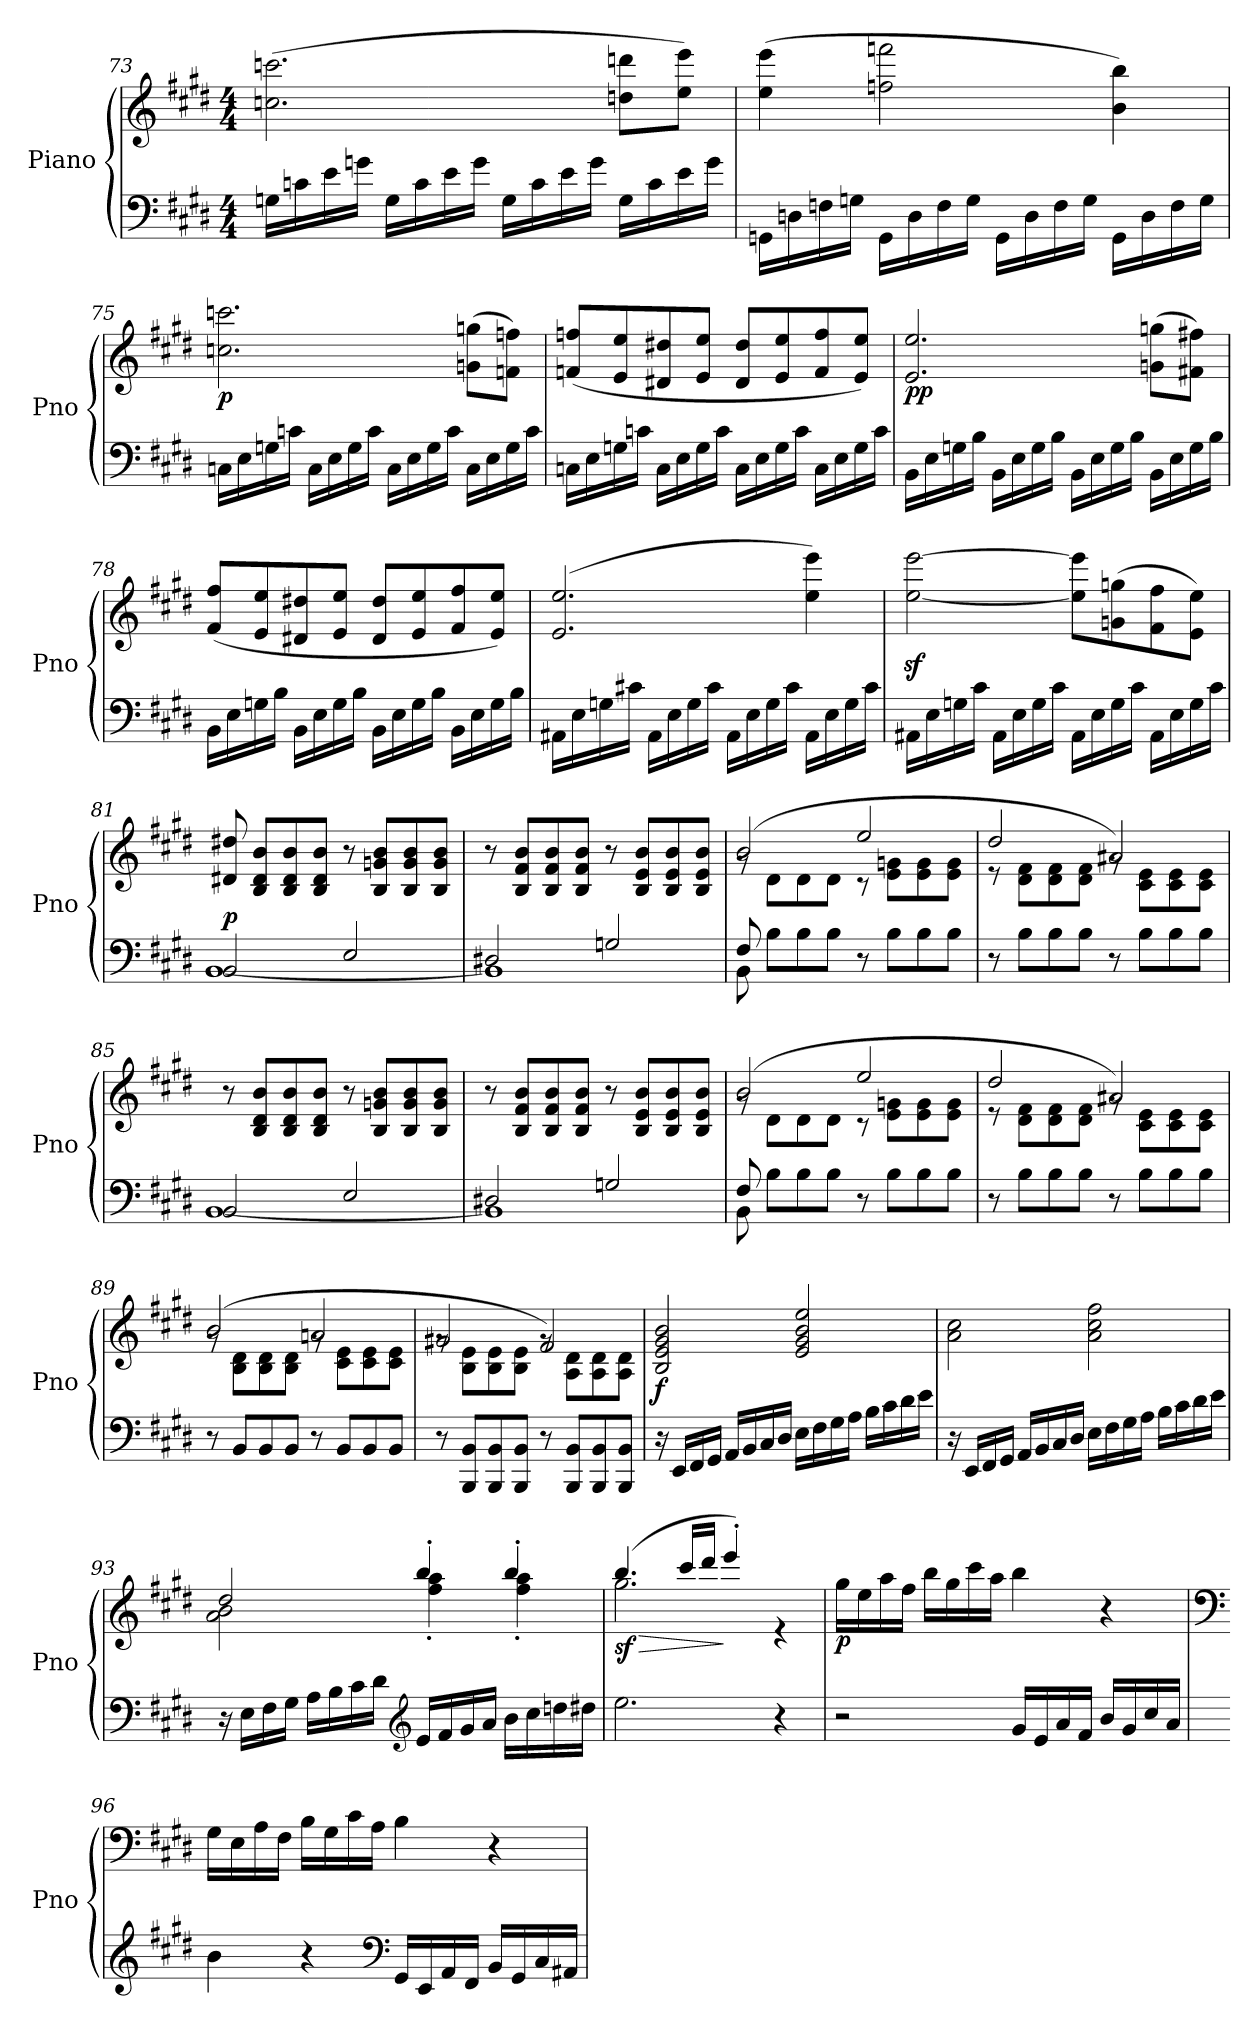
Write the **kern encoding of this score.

**kern	**kern	**dynam
*part1	*part1	*part1
*staff2	*staff1	*staff1/2
*I"Piano	*	*
*I'Pno	*	*
*clefF4	*clefG2	*
*k[f#c#g#d#]	*k[f#c#g#d#]	*
*M4/4	*M4/4	*
=73	=73	=73
16Gn\LL	(2.ccn\ 2.cccn\	.
16cn\	.	.
16e\	.	.
16gn\JJ	.	.
16G\LL	.	.
16c\	.	.
16e\	.	.
16g\JJ	.	.
16G\LL	.	.
16c\	.	.
16e\	.	.
16g\JJ	.	.
16G\LL	8ddn\ 8dddn\L	.
16c\	.	.
16e\	8ee\ 8eee\J)	.
16g\JJ	.	.
=74	=74	=74
16GGn\LL	(4ee\ 4eee\	.
16Dn\	.	.
16Fn\	.	.
16Gn\JJ	.	.
!	!	!LO:DY:b
16GG\LL	2ffn\ 2fffn\	other-dynamics
16D\	.	.
16F\	.	.
16G\JJ	.	.
16GG\LL	.	.
16D\	.	.
16F\	.	.
16G\JJ	.	.
16GG\LL	4b\ 4bb\)	.
16D\	.	.
16F\	.	.
16G\JJ	.	.
!!LO:LB:g=z
=75	=75	=75
!	!	!LO:DY:b
16Cn\LL	2.ccn\ 2.cccn\	p
16E\	.	.
16Gn\	.	.
16cn\JJ	.	.
16C\LL	.	.
16E\	.	.
16G\	.	.
16c\JJ	.	.
16C\LL	.	.
16E\	.	.
16G\	.	.
16c\JJ	.	.
16C\LL	(8gn\ 8ggn\L	.
16E\	.	.
16G\	8fn\ 8ffn\J)	.
16c\JJ	.	.
=76	=76	=76
16Cn\LL	(8fn/ 8ffn/L	.
16E\	.	.
16Gn\	8e/ 8ee/	.
16cn\JJ	.	.
16C\LL	8d#X/ 8dd#X/	.
16E\	.	.
16G\	8e/ 8ee/J	.
16c\JJ	.	.
16C\LL	8d#/ 8dd#/L	.
16E\	.	.
16G\	8e/ 8ee/	.
16c\JJ	.	.
16C\LL	8f/ 8ff/	.
16E\	.	.
16G\	8e/ 8ee/J)	.
16c\JJ	.	.
=77	=77	=77
!	!	!LO:DY:b
16BB\LL	2.e/ 2.ee/	pp
16E\	.	.
16Gn\	.	.
16B\JJ	.	.
16BB\LL	.	.
16E\	.	.
16G\	.	.
16B\JJ	.	.
16BB\LL	.	.
16E\	.	.
16G\	.	.
16B\JJ	.	.
16BB\LL	(8gn\ 8ggn\L	.
16E\	.	.
16G\	8f#X\ 8ff#X\J)	.
16B\JJ	.	.
!!LO:PB:g=z
=78	=78	=78
16BB\LL	(8f#/ 8ff#/L	.
16E\	.	.
16Gn\	8e/ 8ee/	.
16B\JJ	.	.
16BB\LL	8d#X/ 8dd#X/	.
16E\	.	.
16G\	8e/ 8ee/J	.
16B\JJ	.	.
16BB\LL	8d#/ 8dd#/L	.
16E\	.	.
16G\	8e/ 8ee/	.
16B\JJ	.	.
16BB\LL	8f#/ 8ff#/	.
16E\	.	.
16G\	8e/ 8ee/J)	.
16B\JJ	.	.
=79	=79	=79
16AA#X\LL	(2.e/ 2.ee/	.
16E\	.	.
16Gn\	.	.
16c#X\JJ	.	.
16AA#\LL	.	.
16E\	.	.
16G\	.	.
16c#\JJ	.	.
16AA#\LL	.	.
16E\	.	.
16G\	.	.
16c#\JJ	.	.
16AA#\LL	4ee\ 4eee\)	.
16E\	.	.
16G\	.	.
16c#\JJ	.	.
=80	=80	=80
16AA#X\LL	[2ee\z< [2eee\z<	.
16E\	.	.
16Gn\	.	.
16c#\JJ	.	.
16AA#\LL	.	.
16E\	.	.
16G\	.	.
16c#\JJ	.	.
16AA#\LL	8ee\] 8eee\]L	.
16E\	.	.
16G\	(8gn\ 8ggn\	.
16c#\JJ	.	.
16AA#\LL	8f#\ 8ff#\	.
16E\	.	.
16G\	8e\ 8ee\J)	.
16c#\JJ	.	.
!!LO:LB:g=z
=81	=81	=81
*^	*	*
!	!	!	!LO:DY:a=2
2BB/	[1BB	8d#X/ 8dd#X/	p
.	.	8B/ 8d#/ 8b/L	.
.	.	8B/ 8d#/ 8b/	.
.	.	8B/ 8d#/ 8b/J	.
2E/	.	8r	.
.	.	8B/ 8gn/ 8b/L	.
.	.	8B/ 8g/ 8b/	.
.	.	8B/ 8g/ 8b/J	.
=82	=82	=82	=82
2D#X/	1BB]	8r	.
.	.	8B/ 8f#/ 8b/L	.
.	.	8B/ 8f#/ 8b/	.
.	.	8B/ 8f#/ 8b/J	.
2Gn/	.	8r	.
.	.	8B/ 8e/ 8b/L	.
.	.	8B/ 8e/ 8b/	.
.	.	8B/ 8e/ 8b/J	.
=83	=83	=83	=83
*	*	*^	*
8F#/	8BB\	(2b/	8rg	.
8B\L	2..ryy	.	8d#\L	.
8B\	.	.	8d#\	.
8B\J	.	.	8d#\J	.
8r	.	2ee/	8r	.
8B\L	.	.	8e\ 8gn\L	.
8B\	.	.	8e\ 8g\	.
8B\J	.	.	8e\ 8g\J	.
*v	*v	*	*	*
=84	=84	=84	=84
8r	2dd#/	8r	.
8B\L	.	8d#\ 8f#\L	.
8B\	.	8d#\ 8f#\	.
8B\J	.	8d#\ 8f#\J	.
8r	2a#X/)	8rg	.
8B\L	.	8c#\ 8e\L	.
8B\	.	8c#\ 8e\	.
8B\J	.	8c#\ 8e\J	.
*	*v	*v	*
=85	=85	=85
*^	*	*
2BB/	[1BB	8r	.
.	.	8B/ 8d#/ 8b/L	.
.	.	8B/ 8d#/ 8b/	.
.	.	8B/ 8d#/ 8b/J	.
2E/	.	8r	.
.	.	8B/ 8gn/ 8b/L	.
.	.	8B/ 8g/ 8b/	.
.	.	8B/ 8g/ 8b/J	.
!!LO:LB:g=z
=86	=86	=86	=86
2D#X/	1BB]	8r	.
.	.	8B/ 8f#/ 8b/L	.
.	.	8B/ 8f#/ 8b/	.
.	.	8B/ 8f#/ 8b/J	.
2Gn/	.	8r	.
.	.	8B/ 8e/ 8b/L	.
.	.	8B/ 8e/ 8b/	.
.	.	8B/ 8e/ 8b/J	.
=87	=87	=87	=87
*	*	*^	*
8F#/	8BB\	(2b/	8rg	.
8B\L	2..ryy	.	8d#\L	.
8B\	.	.	8d#\	.
8B\J	.	.	8d#\J	.
8r	.	2ee/	8r	.
8B\L	.	.	8e\ 8gn\L	.
8B\	.	.	8e\ 8g\	.
8B\J	.	.	8e\ 8g\J	.
*v	*v	*	*	*
=88	=88	=88	=88
8r	2dd#/	8r	.
8B\L	.	8d#\ 8f#\L	.
8B\	.	8d#\ 8f#\	.
8B\J	.	8d#\ 8f#\J	.
8r	2a#X/)	8rg	.
8B\L	.	8c#\ 8e\L	.
8B\	.	8c#\ 8e\	.
8B\J	.	8c#\ 8e\J	.
=89	=89	=89	=89
!	!	!	!LO:DY:b
8r	(2b/	8rg	other-dynamics
8BB/L	.	8B\ 8d#\L	.
8BB/	.	8B\ 8d#\	.
8BB/J	.	8B\ 8d#\J	.
8r	2an/	8rg	.
8BB/L	.	8c#\ 8e\L	.
8BB/	.	8c#\ 8e\	.
8BB/J	.	8c#\ 8e\J	.
=90	=90	=90	=90
8r	2g#X/	8rg	.
8BBB/ 8BB/L	.	8B\ 8e\L	.
8BBB/ 8BB/	.	8B\ 8e\	.
8BBB/ 8BB/J	.	8B\ 8e\J	.
8r	2f#/)	8rg	.
8BBB/ 8BB/L	.	8A\ 8d#\L	.
8BBB/ 8BB/	.	8A\ 8d#\	.
8BBB/ 8BB/J	.	8A\ 8d#\J	.
!!LO:LB:g=z
=91	=91	=91	=91
!	!	!	!LO:DY:b
*	*v	*v	*
16r	2B/ 2e/ 2g#/ 2b/	f
16EE/LL	.	.
16FF#/	.	.
16GG#/JJ	.	.
16AA/LL	.	.
16BB/	.	.
16C#/	.	.
16D#/JJ	.	.
16E\LL	2e/ 2g#/ 2b/ 2ee/	.
16F#\	.	.
16G#\	.	.
16A\JJ	.	.
16B\LL	.	.
16c#\	.	.
16d#\	.	.
16e\JJ	.	.
=92	=92	=92
16r	2a\ 2cc#\	.
16EE/LL	.	.
16FF#/	.	.
16GG#/JJ	.	.
16AA/LL	.	.
16BB/	.	.
16C#/	.	.
16D#/JJ	.	.
16E\LL	2a\ 2cc#\ 2ff#\	.
16F#\	.	.
16G#\	.	.
16A\JJ	.	.
16B\LL	.	.
16c#\	.	.
16d#\	.	.
16e\JJ	.	.
=93	=93	=93
*	*^	*
16r	2dd#/	2a\ 2b\	.
16E\LL	.	.	.
16F#\	.	.	.
16G#\JJ	.	.	.
16A\LL	.	.	.
16B\	.	.	.
16c#\	.	.	.
16d#\JJ	.	.	.
*clefG2	*	*	*
16e/LL	4bb'/	4ff#\' 4aa\'	.
16f#/	.	.	.
16g#/	.	.	.
16a/JJ	.	.	.
16b\LL	4bb'/	4ff#\' 4aa\'	.
16cc#\	.	.	.
16ddn\	.	.	.
16dd#X\JJ	.	.	.
!!LO:LB:g=z	!!
=94	=94	=94	=94
!	!	!	!LO:HP:b
!	!	!	!LO:DY:n=1:b
2.ee\	(4.bb/	2.gg#\	> sf
.	16ccc#/LL	.	.
.	16ddd#/JJ	.	.
.	4eee'/)	.	]
4r	4re	4ryy	.
=95	=95	=95	=95
!	!	!	!LO:DY:b
*	*v	*v	*
2r	16gg#\LL	p
.	16ee\	.
.	16aa\	.
.	16ff#\JJ	.
.	16bb\LL	.
.	16gg#\	.
.	16ccc#\	.
.	16aa\JJ	.
16g#/LL	4bb\	.
16e/	.	.
16a/	.	.
16f#/JJ	.	.
16b/LL	4r	.
16g#/	.	.
16cc#/	.	.
16a/JJ	.	.
=96	=96	=96
*	*clefF4	*
4b\	16G#\LL	.
.	16E\	.
.	16A\	.
.	16F#\JJ	.
4r	16B\LL	.
.	16G#\	.
.	16c#\	.
.	16A\JJ	.
*clefF4	*	*
16GG#/LL	4B\	.
16EE/	.	.
16AA/	.	.
16FF#/JJ	.	.
16BB/LL	4r	.
16GG#/	.	.
16C#/	.	.
16AA#X/JJ	.	.
=	=	=
*-	*-	*-
